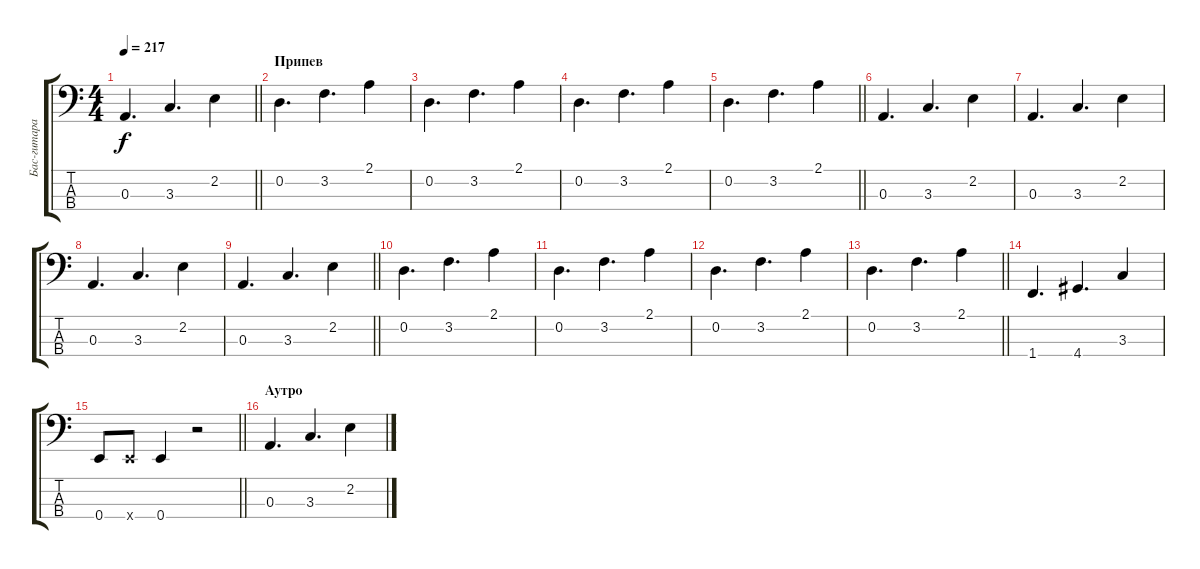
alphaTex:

\track ("Бас-гитара" "Бас-гитара") {instrument electricbassfinger}
\staff {score tabs}
\tuning (G2 D2 A1 E1) {hide}
\ts (4 4)
\tempo 217
\clef f4
\barLineRight lightlight
\ks c
0.3.4{d dy f} 3.3.4{d} 2.2.4 |
\section ("" "Припев")
0.2.4{d} 3.2.4{d} 2.1.4 |
0.2.4{d} 3.2.4{d} 2.1.4 |
0.2.4{d} 3.2.4{d} 2.1.4 |
\barLineRight lightlight
0.2.4{d} 3.2.4{d} 2.1.4 |
0.3.4{d} 3.3.4{d} 2.2.4 |
0.3.4{d} 3.3.4{d} 2.2.4 |
0.3.4{d} 3.3.4{d} 2.2.4 |
\barLineRight lightlight
0.3.4{d} 3.3.4{d} 2.2.4 |
0.2.4{d} 3.2.4{d} 2.1.4 |
0.2.4{d} 3.2.4{d} 2.1.4 |
0.2.4{d} 3.2.4{d} 2.1.4 |
\barLineRight lightlight
0.2.4{d} 3.2.4{d} 2.1.4 |
1.4.4{d} 4.4.4{d} 3.3.4 |
\barLineRight lightlight
0.4.8 0.4{x}.8 0.4.4 r.2 |
\section ("" "Аутро")
0.3.4{d} 3.3.4{d} 2.2.4
